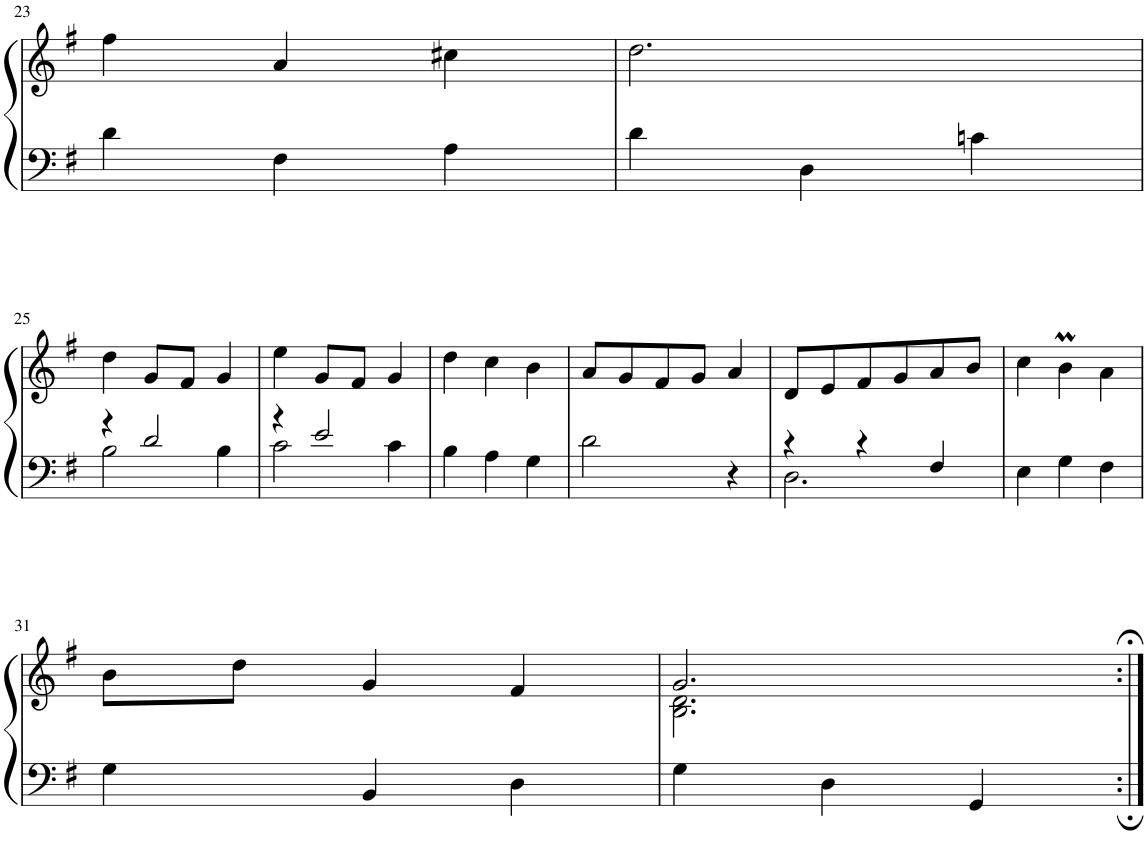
**kern	**kern
*part1	*part1
*staff2	*staff1
*I"Piano	*
*I'Pno	*
!!LO:PB:g=z
*clefF4	*clefG2
*k[f#]	*k[f#]
*M3/4	*M3/4
=23	=23
4d\	4ff#\
4F#\	4a/
4A\	4cc#X\
=24	=24
4d\	2.dd\
4D\	.
4cn\	.
!!LO:LB:g=z
=25	=25
*^	*
4r	2B\	4dd\
2d/	.	8g/L
.	.	8f#/J
.	4B\	4g/
=26	=26	=26
4r	2c\	4ee\
2e/	.	8g/L
.	.	8f#/J
.	4c\	4g/
*v	*v	*
=27	=27
4B\	4dd\
4A\	4cc\
4G\	4b\
=28	=28
2d\	8a/L
.	8g/
.	8f#/
.	8g/J
4r	4a/
=29	=29
*^	*
4r	2.D\	8d/L
.	.	8e/
4r	.	8f#/
.	.	8g/
4F#/	.	8a/
.	.	8b/J
*v	*v	*
=30	=30
4E\	4cc\
4G\	4bm\
4F#\	4a\
!!LO:LB:g=z
=31	=31
4G\	8b\L
.	8dd\J
4BB/	4g/
4D\	4f#/
=32	=32
*	*^
4G\	2.g/	2.B\ 2.d\
4D\	.	.
4GG/	.	.
*	*v	*v
=:|!	=:|!
*-	*-
